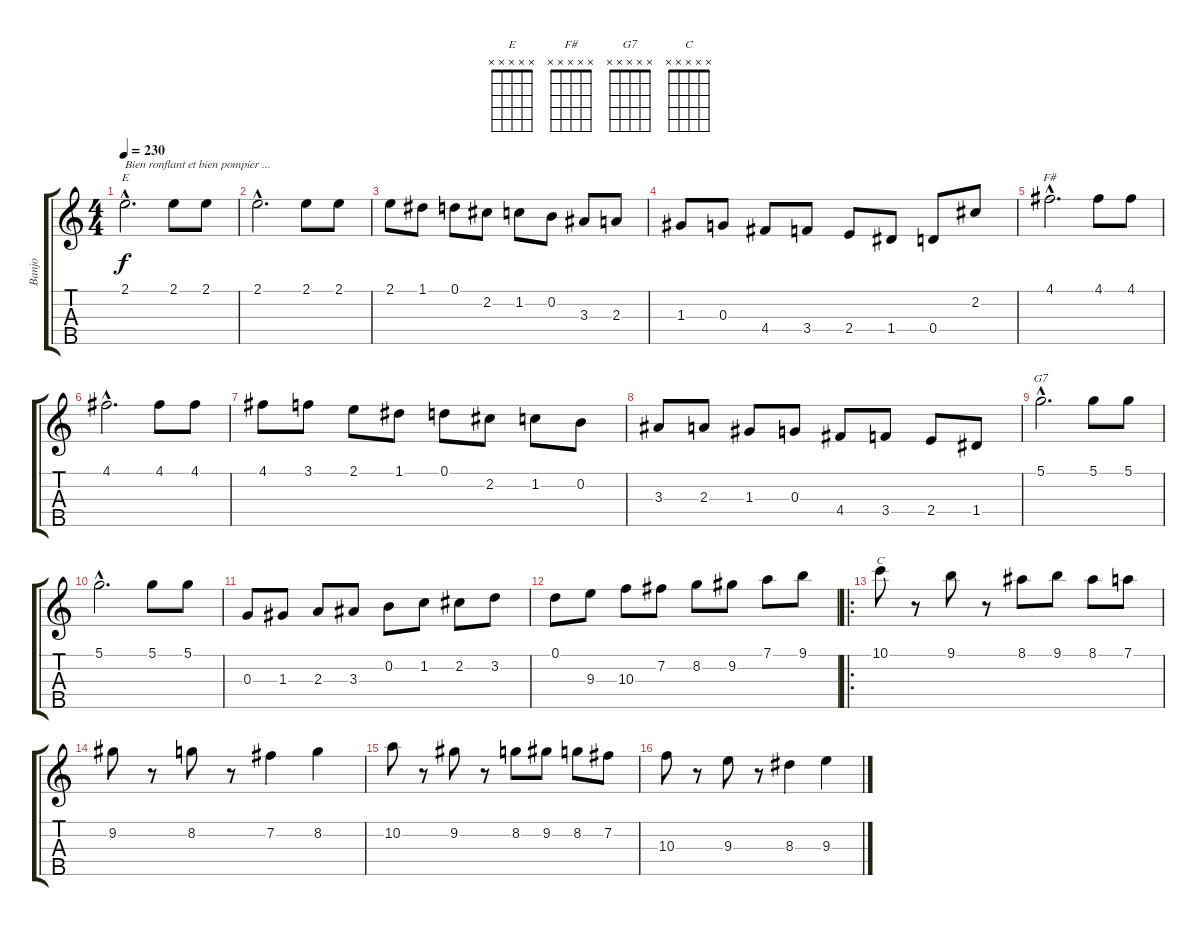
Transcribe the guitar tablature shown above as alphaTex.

\track ("Banjo" "Banjo") {instrument banjo}
\staff {score tabs}
\tuning (D4 B3 G3 D3 G4) {hide}
\displaytranspose 12
\chord ("E" x x x x x) {firstfret 0}
\chord ("F#" x x x x x) {firstfret 0}
\chord ("G7" x x x x x) {firstfret 0}
\chord ("C" x x x x x) {firstfret 0}
\ts (4 4)
\tempo 230
\clef g2
\ks c
2.1{hac}.2{d ch "E" txt "Bien ronflant et bien pompier ..." dy f instrument banjo} 2.1.8 2.1.8 |
2.1{hac}.2{d} 2.1.8 2.1.8 |
2.1.8 1.1.8 0.1.8 2.2.8 1.2.8 0.2.8 3.3.8 2.3.8 |
1.3.8 0.3.8 4.4.8 3.4.8 2.4.8 1.4.8 0.4.8 2.2.8 |
4.1{hac}.2{d ch "F#"} 4.1.8 4.1.8 |
4.1{hac}.2{d} 4.1.8 4.1.8 |
4.1.8 3.1.8 2.1.8 1.1.8 0.1.8 2.2.8 1.2.8 0.2.8 |
3.3.8 2.3.8 1.3.8 0.3.8 4.4.8 3.4.8 2.4.8 1.4.8 |
5.1{hac}.2{d ch "G7"} 5.1.8 5.1.8 |
5.1{hac}.2{d} 5.1.8 5.1.8 |
0.3.8 1.3.8 2.3.8 3.3.8 0.2.8 1.2.8 2.2.8 3.2.8 |
0.1.8 9.3.8 10.3.8 7.2.8 8.2.8 9.2.8 7.1.8 9.1.8 |
\ro
10.1.8{ch "C"} r.8 9.1.8 r.8 8.1.8 9.1.8 8.1.8 7.1.8 |
9.2.8 r.8 8.2.8 r.8 7.2.4 8.2.4 |
10.2.8 r.8 9.2.8 r.8 8.2.8 9.2.8 8.2.8 7.2.8 |
10.3.8 r.8 9.3.8 r.8 8.3.4 9.3.4
